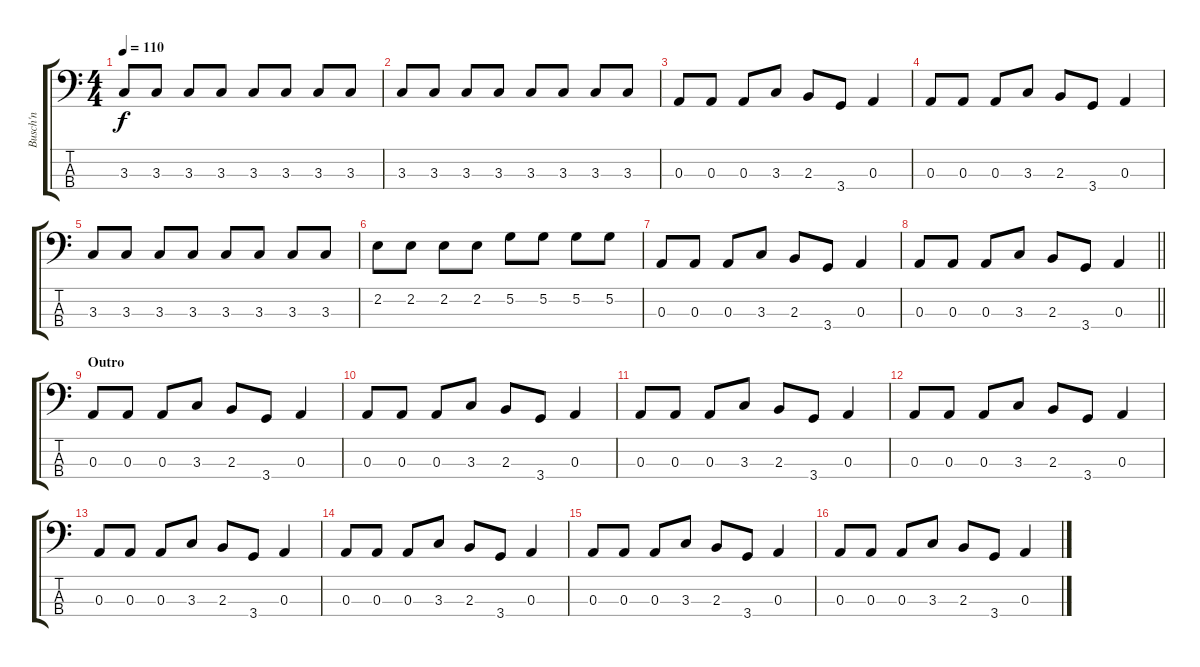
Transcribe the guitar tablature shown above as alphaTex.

\track ("Busch'n" "Busch'n") {instrument electricbasspick}
\staff {score tabs}
\tuning (G2 D2 A1 E1) {hide}
\ts (4 4)
\tempo 110
\clef f4
\ks c
3.3.8{dy f} 3.3.8 3.3.8 3.3.8 3.3.8 3.3.8 3.3.8 3.3.8 |
3.3.8 3.3.8 3.3.8 3.3.8 3.3.8 3.3.8 3.3.8 3.3.8 |
0.3.8 0.3.8 0.3.8 3.3.8 2.3.8 3.4.8 0.3.4 |
0.3.8 0.3.8 0.3.8 3.3.8 2.3.8 3.4.8 0.3.4 |
3.3.8 3.3.8 3.3.8 3.3.8 3.3.8 3.3.8 3.3.8 3.3.8 |
2.2.8 2.2.8 2.2.8 2.2.8 5.2.8 5.2.8 5.2.8 5.2.8 |
0.3.8 0.3.8 0.3.8 3.3.8 2.3.8 3.4.8 0.3.4 |
\barLineRight lightlight
0.3.8 0.3.8 0.3.8 3.3.8 2.3.8 3.4.8 0.3.4 |
\section ("" "Outro")
0.3.8 0.3.8 0.3.8 3.3.8 2.3.8 3.4.8 0.3.4 |
0.3.8 0.3.8 0.3.8 3.3.8 2.3.8 3.4.8 0.3.4 |
0.3.8 0.3.8 0.3.8 3.3.8 2.3.8 3.4.8 0.3.4 |
0.3.8 0.3.8 0.3.8 3.3.8 2.3.8 3.4.8 0.3.4 |
0.3.8 0.3.8 0.3.8 3.3.8 2.3.8 3.4.8 0.3.4 |
0.3.8 0.3.8 0.3.8 3.3.8 2.3.8 3.4.8 0.3.4 |
0.3.8 0.3.8 0.3.8 3.3.8 2.3.8 3.4.8 0.3.4 |
0.3.8 0.3.8 0.3.8 3.3.8 2.3.8 3.4.8 0.3.4
